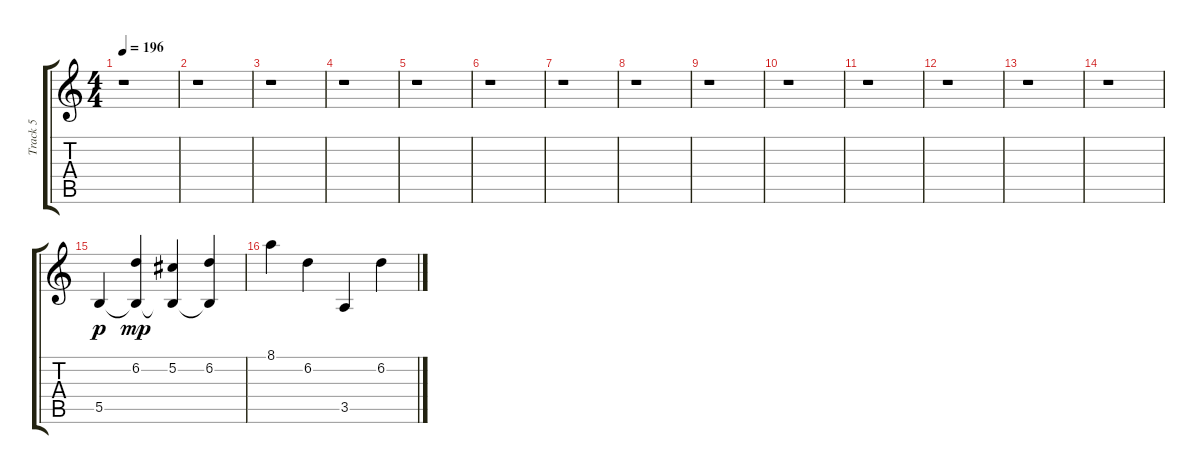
\track ("Track 5" "Track 5") {instrument electricguitarclean}
\staff {score tabs}
\tuning (Db4 Ab3 E3 B2 Gb2 B1) {hide}
\ts (4 4)
\tempo 196
\clef g2
\ks c
r.1{dy p} |
r.1 |
r.1 |
r.1 |
r.1 |
r.1 |
r.1 |
r.1 |
r.1 |
r.1 |
r.1 |
r.1 |
r.1 |
r.1 |
5.5.4 (6.2 5.5{t}).4{dy mp} (5.2 5.5{t}).4 (6.2 5.5{t}).4 |
8.1.4 6.2.4 3.5.4 6.2.4
